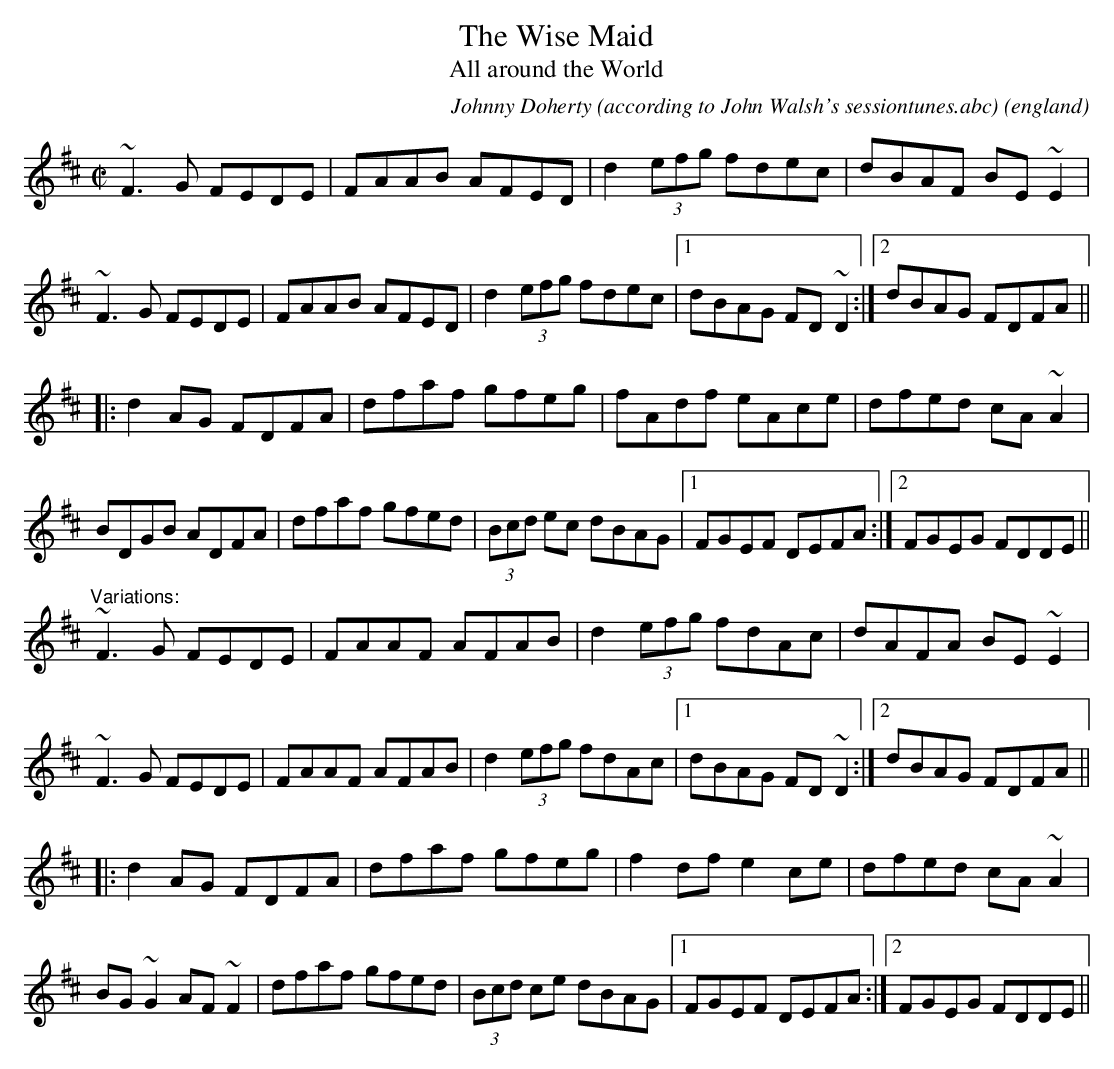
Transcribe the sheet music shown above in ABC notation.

X:1
T:Wise Maid, The
T:All around the World
O:england
M:C|
L:1/8
C:Johnny Doherty (according to John Walsh's sessiontunes.abc)
K:D
~F3G FEDE|FAAB AFED|d2 (3efg fdec|dBAF BE~E2|
~F3G FEDE|FAAB AFED|d2 (3efg fdec|1 dBAG FD ~D2:|2 dBAG FDFA||
|:d2AG FDFA|dfaf gfeg|fAdf eAce|dfed cA~A2|
BDGB ADFA|dfaf gfed|(3Bcd ec dBAG|1 FGEF DEFA:|2 FGEG FDDE||
"Variations:"
~F3G FEDE|FAAF AFAB|d2 (3efg fdAc|dAFA BE~E2|
~F3G FEDE|FAAF AFAB|d2 (3efg fdAc|1 dBAG FD ~D2:|2 dBAG FDFA||
|:d2AG FDFA|dfaf gfeg|f2df e2ce|dfed cA~A2|
BG~G2 AF~F2|dfaf gfed|(3Bcd ce dBAG|1 FGEF DEFA:|2 FGEG FDDE||
